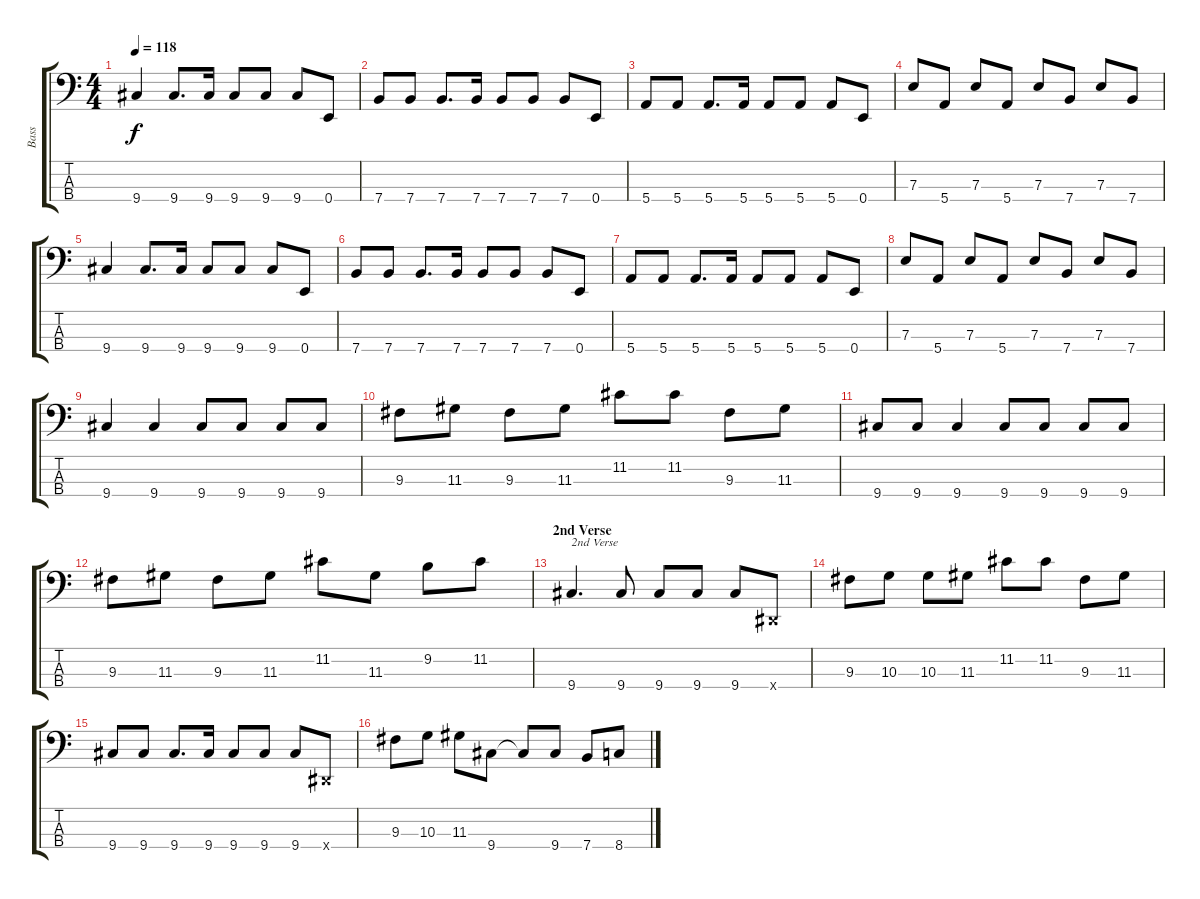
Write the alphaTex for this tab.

\track ("Bass" "Bass") {instrument electricbassfinger}
\staff {score tabs}
\tuning (G2 D2 A1 E1) {hide}
\ts (4 4)
\tempo 118
\clef f4
\ks c
9.4.4{dy f} 9.4.8{d} 9.4.16 9.4.8 9.4.8 9.4.8 0.4.8 |
7.4.8 7.4.8 7.4.8{d} 7.4.16 7.4.8 7.4.8 7.4.8 0.4.8 |
5.4.8 5.4.8 5.4.8{d} 5.4.16 5.4.8 5.4.8 5.4.8 0.4.8 |
7.3.8 5.4.8 7.3.8 5.4.8 7.3.8 7.4.8 7.3.8 7.4.8 |
9.4.4 9.4.8{d} 9.4.16 9.4.8 9.4.8 9.4.8 0.4.8 |
7.4.8 7.4.8 7.4.8{d} 7.4.16 7.4.8 7.4.8 7.4.8 0.4.8 |
5.4.8 5.4.8 5.4.8{d} 5.4.16 5.4.8 5.4.8 5.4.8 0.4.8 |
7.3.8 5.4.8 7.3.8 5.4.8 7.3.8 7.4.8 7.3.8 7.4.8 |
9.4.4 9.4.4 9.4.8 9.4.8 9.4.8 9.4.8 |
9.3.8 11.3.8 9.3.8 11.3.8 11.2.8 11.2.8 9.3.8 11.3.8 |
9.4.8 9.4.8 9.4.4 9.4.8 9.4.8 9.4.8 9.4.8 |
9.3.8 11.3.8 9.3.8 11.3.8 11.2.8 11.3.8 9.2.8 11.2.8 |
\section ("" "2nd Verse")
9.4.4{d txt "2nd Verse"} 9.4.8 9.4.8 9.4.8 9.4.8 -1.4{x}.8 |
9.3.8 10.3.8 10.3.8 11.3.8 11.2.8 11.2.8 9.3.8 11.3.8 |
9.4.8 9.4.8 9.4.8{d} 9.4.16 9.4.8 9.4.8 9.4.8 -1.4{x}.8 |
9.3.8 10.3.8 11.3.8 9.4.8 9.4{t}.8 9.4.8 7.4.8 8.4.8
